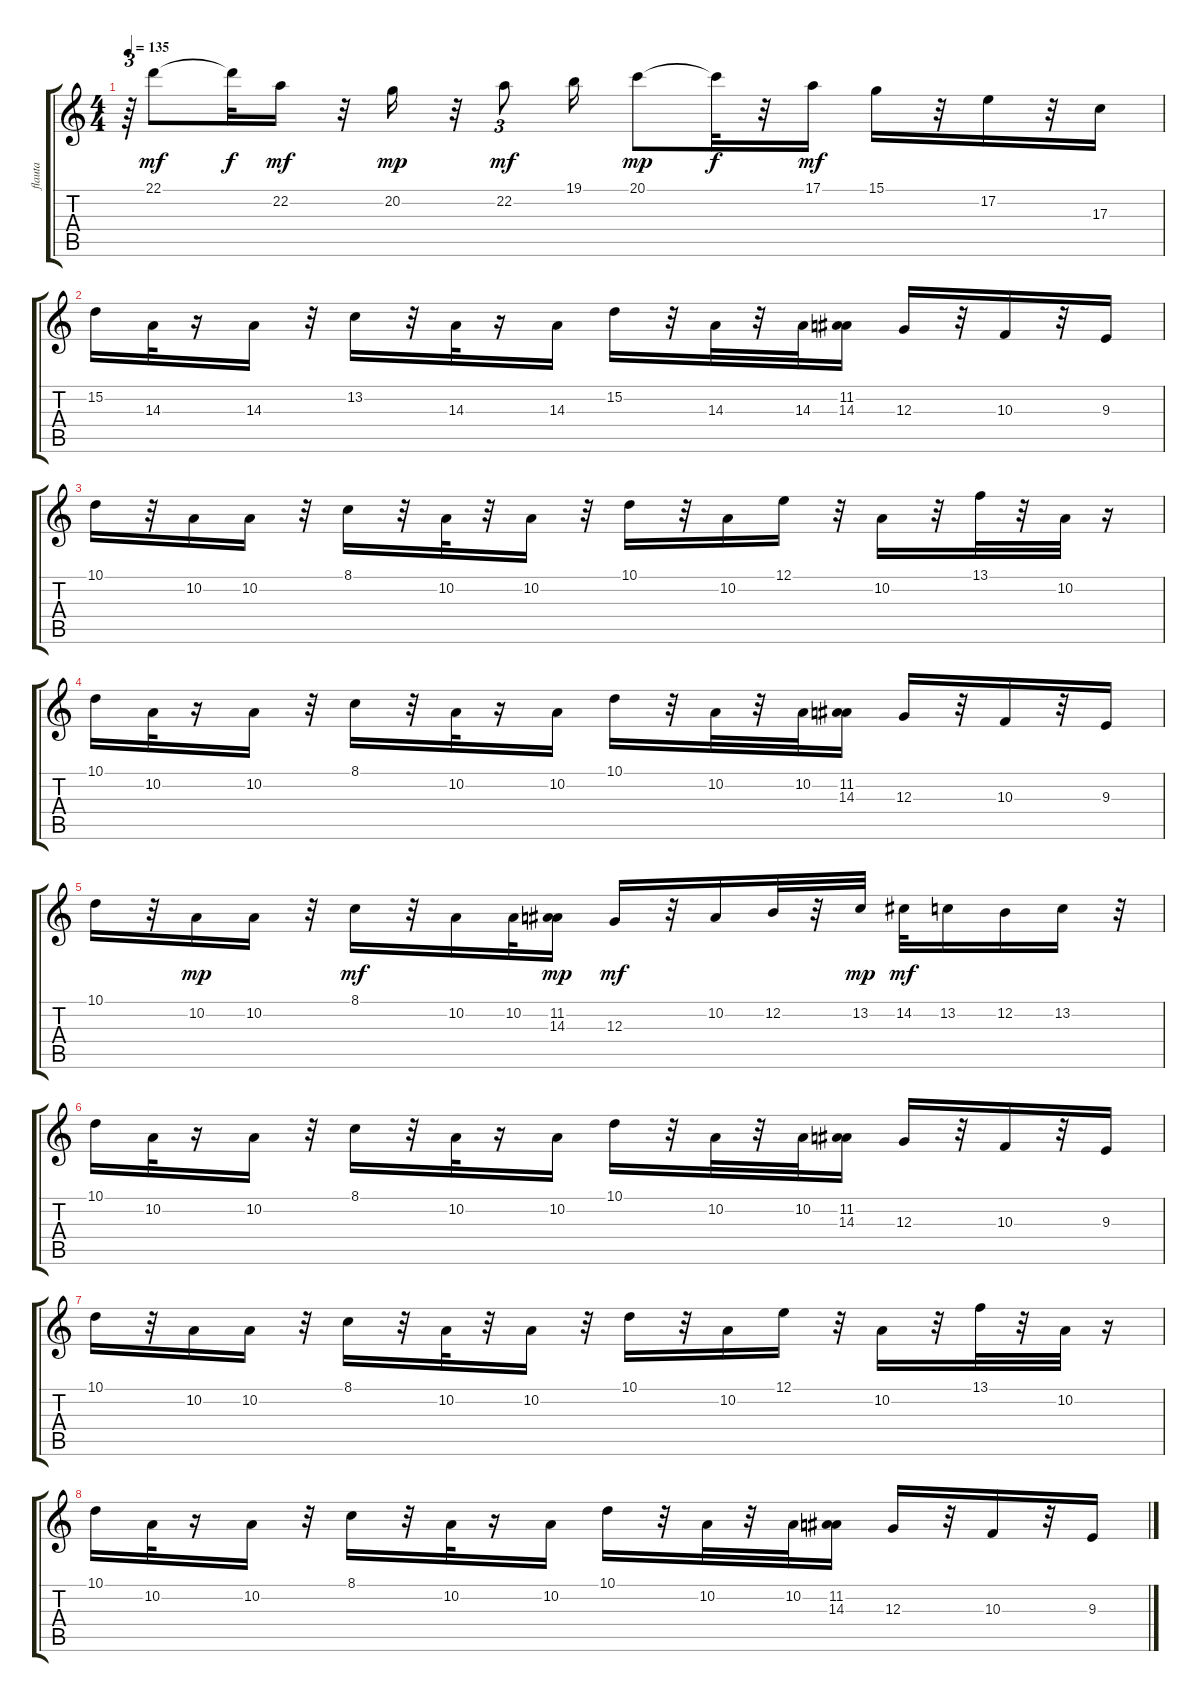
\track ("flauta" "flauta") {instrument flute}
\staff {score tabs}
\tuning (E4 B3 G3 D3 A2 E2) {hide}
\ts (4 4)
\tempo 135
\clef g2
\ks c
r.64{tu (3 2) dy mf} 22.1.8 22.1{t}.32{dy f} 22.2.16{dy mf} r.32 20.2.16{dy mp} r.32 22.2.8{tu (3 2) dy mf} 19.1.16 20.1.8{dy mp} 20.1{t}.32{dy f} r.32 17.1.16{dy mf} 15.1.16 r.32 17.2.16 r.32 17.3.16 |
15.2.16 14.3.32 r.16 14.3.16 r.32 13.2.16 r.32 14.3.32 r.16 14.3.16 15.2.16 r.32 14.3.32 r.32 14.3.32 (11.2 14.3).16 12.3.16 r.32 10.3.16 r.32 9.3.16 |
10.1.16 r.32 10.2.16 10.2.16 r.32 8.1.16 r.32 10.2.32 r.32 10.2.16 r.32 10.1.16 r.32 10.2.16 12.1.16 r.32 10.2.16 r.32 13.1.32 r.32 10.2.32 r.16 |
10.1.16 10.2.32 r.16 10.2.16 r.32 8.1.16 r.32 10.2.32 r.16 10.2.16 10.1.16 r.32 10.2.32 r.32 10.2.32 (11.2 14.3).16 12.3.16 r.32 10.3.16 r.32 9.3.16 |
10.1.16 r.32 10.2.16{dy mp} 10.2.16 r.32 8.1.16{dy mf} r.32 10.2.16 10.2.32 (11.2 14.3).16{dy mp} 12.3.16{dy mf} r.32 10.2.16 12.2.32 r.32 13.2.32{dy mp} 14.2.32{dy mf} 13.2.16 12.2.16 13.2.16 r.32 |
10.1.16 10.2.32 r.16 10.2.16 r.32 8.1.16 r.32 10.2.32 r.16 10.2.16 10.1.16 r.32 10.2.32 r.32 10.2.32 (11.2 14.3).16 12.3.16 r.32 10.3.16 r.32 9.3.16 |
10.1.16 r.32 10.2.16 10.2.16 r.32 8.1.16 r.32 10.2.32 r.32 10.2.16 r.32 10.1.16 r.32 10.2.16 12.1.16 r.32 10.2.16 r.32 13.1.32 r.32 10.2.32 r.16 |
10.1.16 10.2.32 r.16 10.2.16 r.32 8.1.16 r.32 10.2.32 r.16 10.2.16 10.1.16 r.32 10.2.32 r.32 10.2.32 (11.2 14.3).16 12.3.16 r.32 10.3.16 r.32 9.3.16
